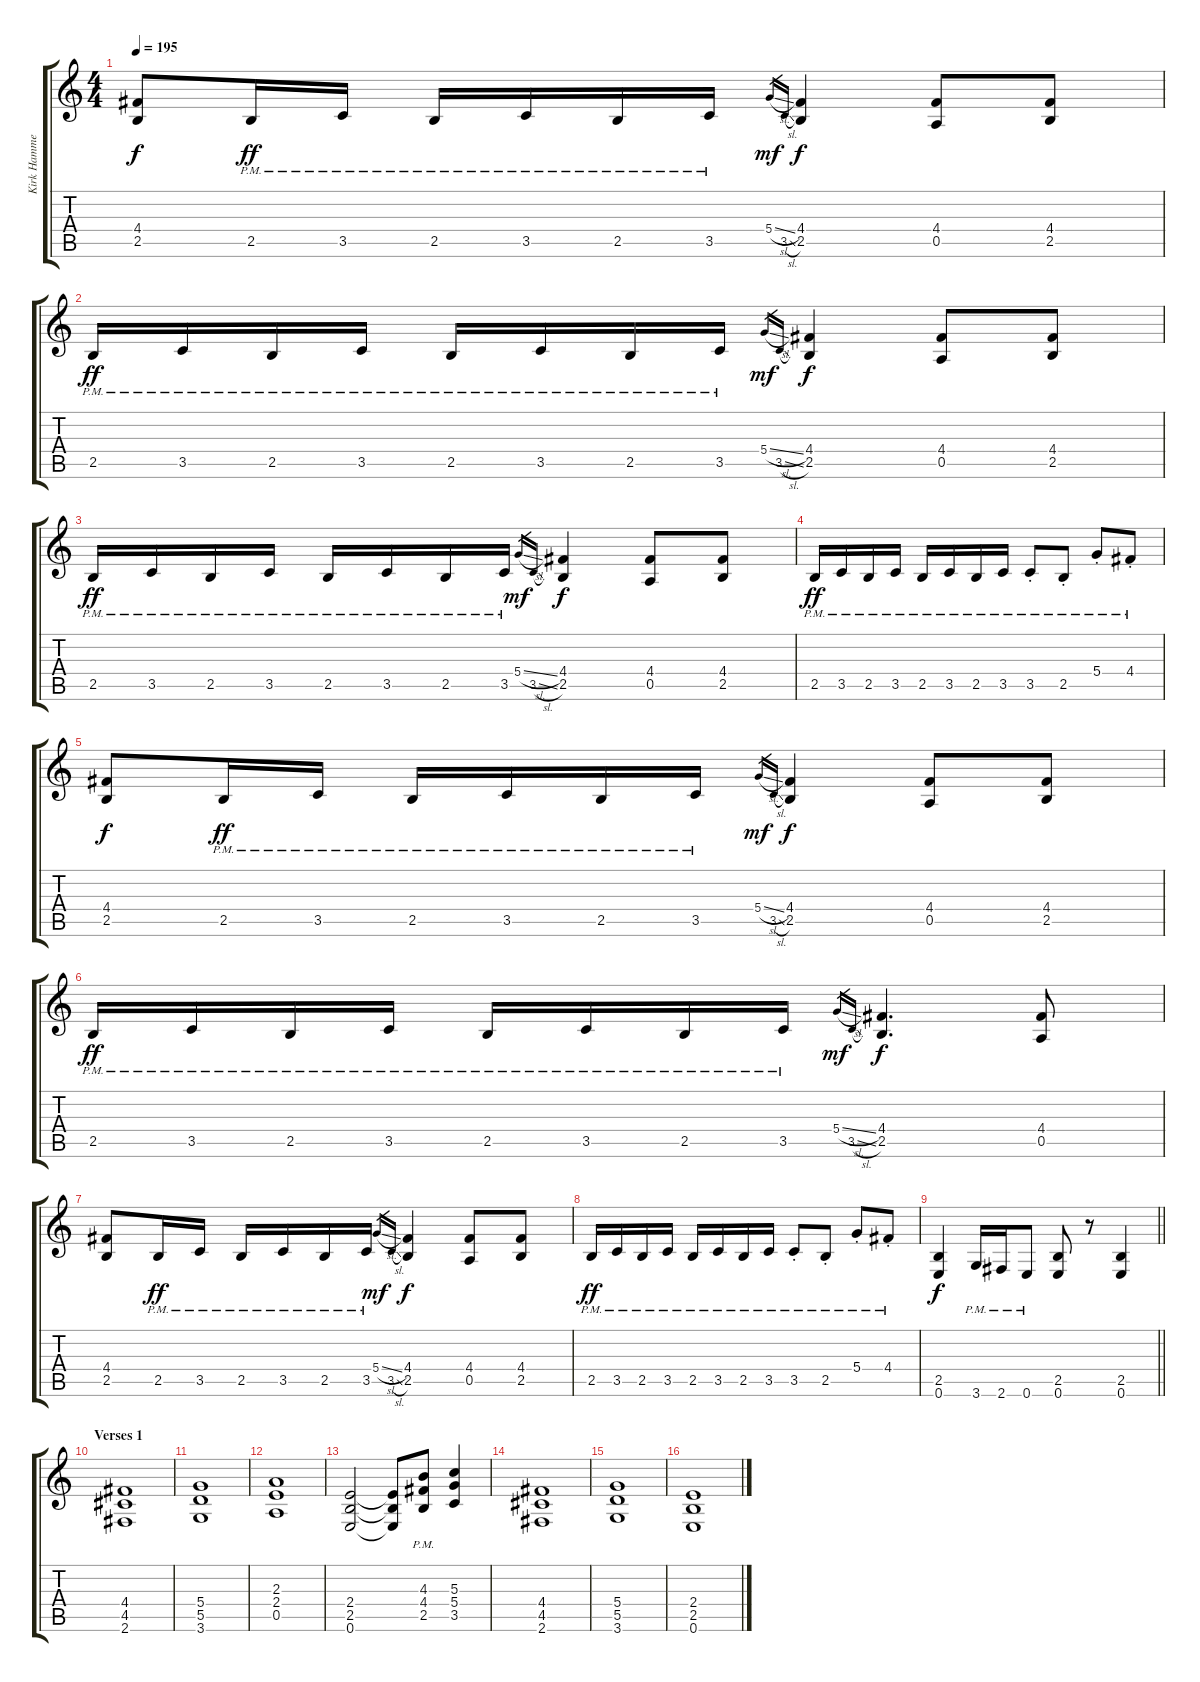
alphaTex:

\track ("Kirk Hammett" "Kirk Hamme") {instrument distortionguitar}
\staff {score tabs}
\tuning (E4 B3 G3 D3 A2 E2) {hide}
\ts (4 4)
\tempo 195
\clef g2
\ks c
(4.4 2.5).8{dy f} 2.5{pm}.16{dy ff} 3.5{pm}.16 2.5{pm}.16 3.5{pm}.16 2.5{pm}.16 3.5{pm}.16 5.4{sl}.16{gr dy mf} 3.5{sl}.16{gr} (4.4 2.5).4{dy f} (4.4 0.5).8 (4.4 2.5).8 |
2.5{pm}.16{dy ff} 3.5{pm}.16 2.5{pm}.16 3.5{pm}.16 2.5{pm}.16 3.5{pm}.16 2.5{pm}.16 3.5{pm}.16 5.4{sl}.16{gr dy mf} 3.5{sl}.16{gr} (4.4 2.5).4{dy f} (4.4 0.5).8 (4.4 2.5).8 |
2.5{pm}.16{dy ff} 3.5{pm}.16 2.5{pm}.16 3.5{pm}.16 2.5{pm}.16 3.5{pm}.16 2.5{pm}.16 3.5{pm}.16 5.4{sl}.16{gr dy mf} 3.5{sl}.16{gr} (4.4 2.5).4{dy f} (4.4 0.5).8 (4.4 2.5).8 |
2.5{pm}.16{dy ff} 3.5{pm}.16 2.5{pm}.16 3.5{pm}.16 2.5{pm}.16 3.5{pm}.16 2.5{pm}.16 3.5{pm}.16 3.5{pm st}.8 2.5{pm st}.8 5.4{pm st}.8 4.4{pm st}.8 |
(4.4 2.5).8{dy f} 2.5{pm}.16{dy ff} 3.5{pm}.16 2.5{pm}.16 3.5{pm}.16 2.5{pm}.16 3.5{pm}.16 5.4{sl}.16{gr dy mf} 3.5{sl}.16{gr} (4.4 2.5).4{dy f} (4.4 0.5).8 (4.4 2.5).8 |
2.5{pm}.16{dy ff} 3.5{pm}.16 2.5{pm}.16 3.5{pm}.16 2.5{pm}.16 3.5{pm}.16 2.5{pm}.16 3.5{pm}.16 5.4{sl}.16{gr dy mf} 3.5{sl}.16{gr} (4.4 2.5).4{d dy f} (4.4 0.5).8 |
(4.4 2.5).8 2.5{pm}.16{dy ff} 3.5{pm}.16 2.5{pm}.16 3.5{pm}.16 2.5{pm}.16 3.5{pm}.16 5.4{sl}.16{gr dy mf} 3.5{sl}.16{gr} (4.4 2.5).4{dy f} (4.4 0.5).8 (4.4 2.5).8 |
2.5{pm}.16{dy ff} 3.5{pm}.16 2.5{pm}.16 3.5{pm}.16 2.5{pm}.16 3.5{pm}.16 2.5{pm}.16 3.5{pm}.16 3.5{pm st}.8 2.5{pm st}.8 5.4{pm st}.8 4.4{pm st}.8 |
\barLineRight lightlight
(2.5 0.6).4{dy f} 3.6{pm}.16 2.6{pm}.16 0.6{pm}.8 (2.5 0.6).8 r.8 (2.5 0.6).4 |
\section ("" "Verses 1")
(4.4 4.5 2.6).1 |
(5.4 5.5 3.6).1 |
(2.3 2.4 0.5).1 |
(2.4 2.5 0.6).2 (2.4{t} 2.5{t} 0.6{t}).8 (4.3{pm} 4.4{pm} 2.5{pm}).8 (5.3 5.4 3.5).4 |
(4.4 4.5 2.6).1 |
(5.4 5.5 3.6).1 |
(2.4 2.5 0.6).1
